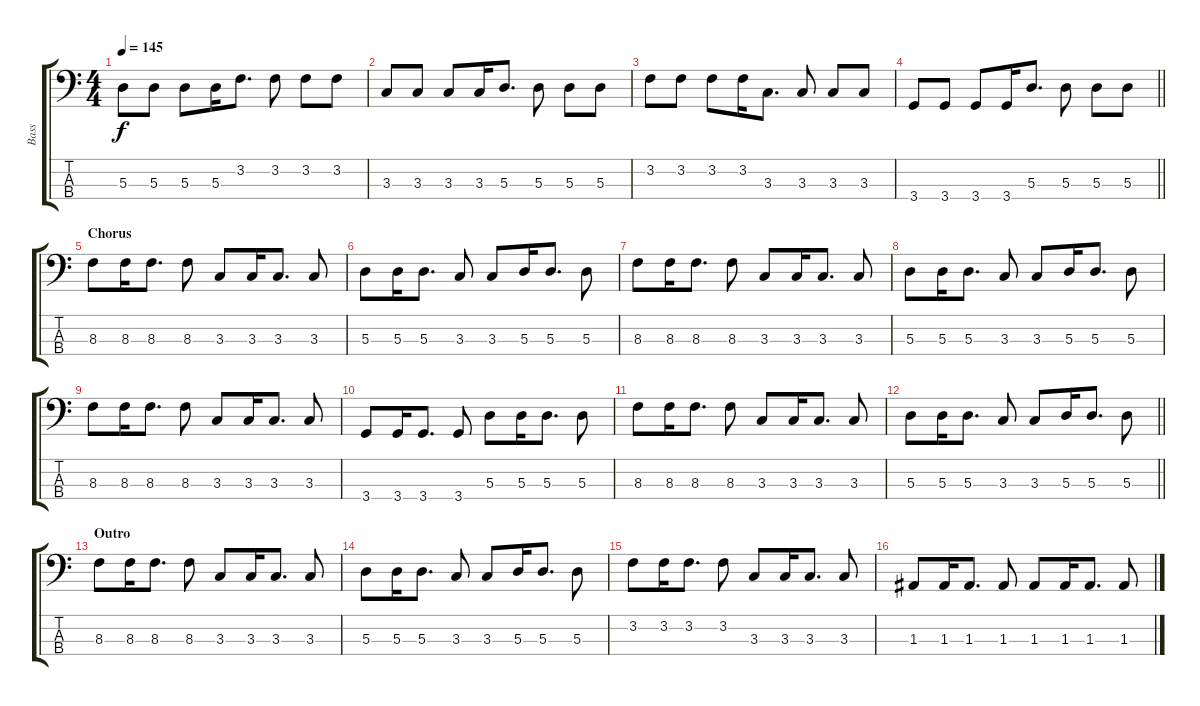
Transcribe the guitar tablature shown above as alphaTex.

\track ("Bass" "Bass") {instrument electricbasspick}
\staff {score tabs}
\tuning (G2 D2 A1 E1) {hide}
\ts (4 4)
\tempo 145
\clef f4
\ks c
5.3.8{dy f} 5.3.8 5.3.8 5.3.16 3.2.8{d} 3.2.8 3.2.8 3.2.8 |
3.3.8 3.3.8 3.3.8 3.3.16 5.3.8{d} 5.3.8 5.3.8 5.3.8 |
3.2.8 3.2.8 3.2.8 3.2.16 3.3.8{d} 3.3.8 3.3.8 3.3.8 |
\barLineRight lightlight
3.4.8 3.4.8 3.4.8 3.4.16 5.3.8{d} 5.3.8 5.3.8 5.3.8 |
\section ("" "Chorus")
8.3.8 8.3.16 8.3.8{d} 8.3.8 3.3.8 3.3.16 3.3.8{d} 3.3.8 |
5.3.8 5.3.16 5.3.8{d} 3.3.8 3.3.8 5.3.16 5.3.8{d} 5.3.8 |
8.3.8 8.3.16 8.3.8{d} 8.3.8 3.3.8 3.3.16 3.3.8{d} 3.3.8 |
5.3.8 5.3.16 5.3.8{d} 3.3.8 3.3.8 5.3.16 5.3.8{d} 5.3.8 |
8.3.8 8.3.16 8.3.8{d} 8.3.8 3.3.8 3.3.16 3.3.8{d} 3.3.8 |
3.4.8 3.4.16 3.4.8{d} 3.4.8 5.3.8 5.3.16 5.3.8{d} 5.3.8 |
8.3.8 8.3.16 8.3.8{d} 8.3.8 3.3.8 3.3.16 3.3.8{d} 3.3.8 |
\barLineRight lightlight
5.3.8 5.3.16 5.3.8{d} 3.3.8 3.3.8 5.3.16 5.3.8{d} 5.3.8 |
\section ("" "Outro")
8.3.8 8.3.16 8.3.8{d} 8.3.8 3.3.8 3.3.16 3.3.8{d} 3.3.8 |
5.3.8 5.3.16 5.3.8{d} 3.3.8 3.3.8 5.3.16 5.3.8{d} 5.3.8 |
3.2.8 3.2.16 3.2.8{d} 3.2.8 3.3.8 3.3.16 3.3.8{d} 3.3.8 |
1.3.8 1.3.16 1.3.8{d} 1.3.8 1.3.8 1.3.16 1.3.8{d} 1.3.8
